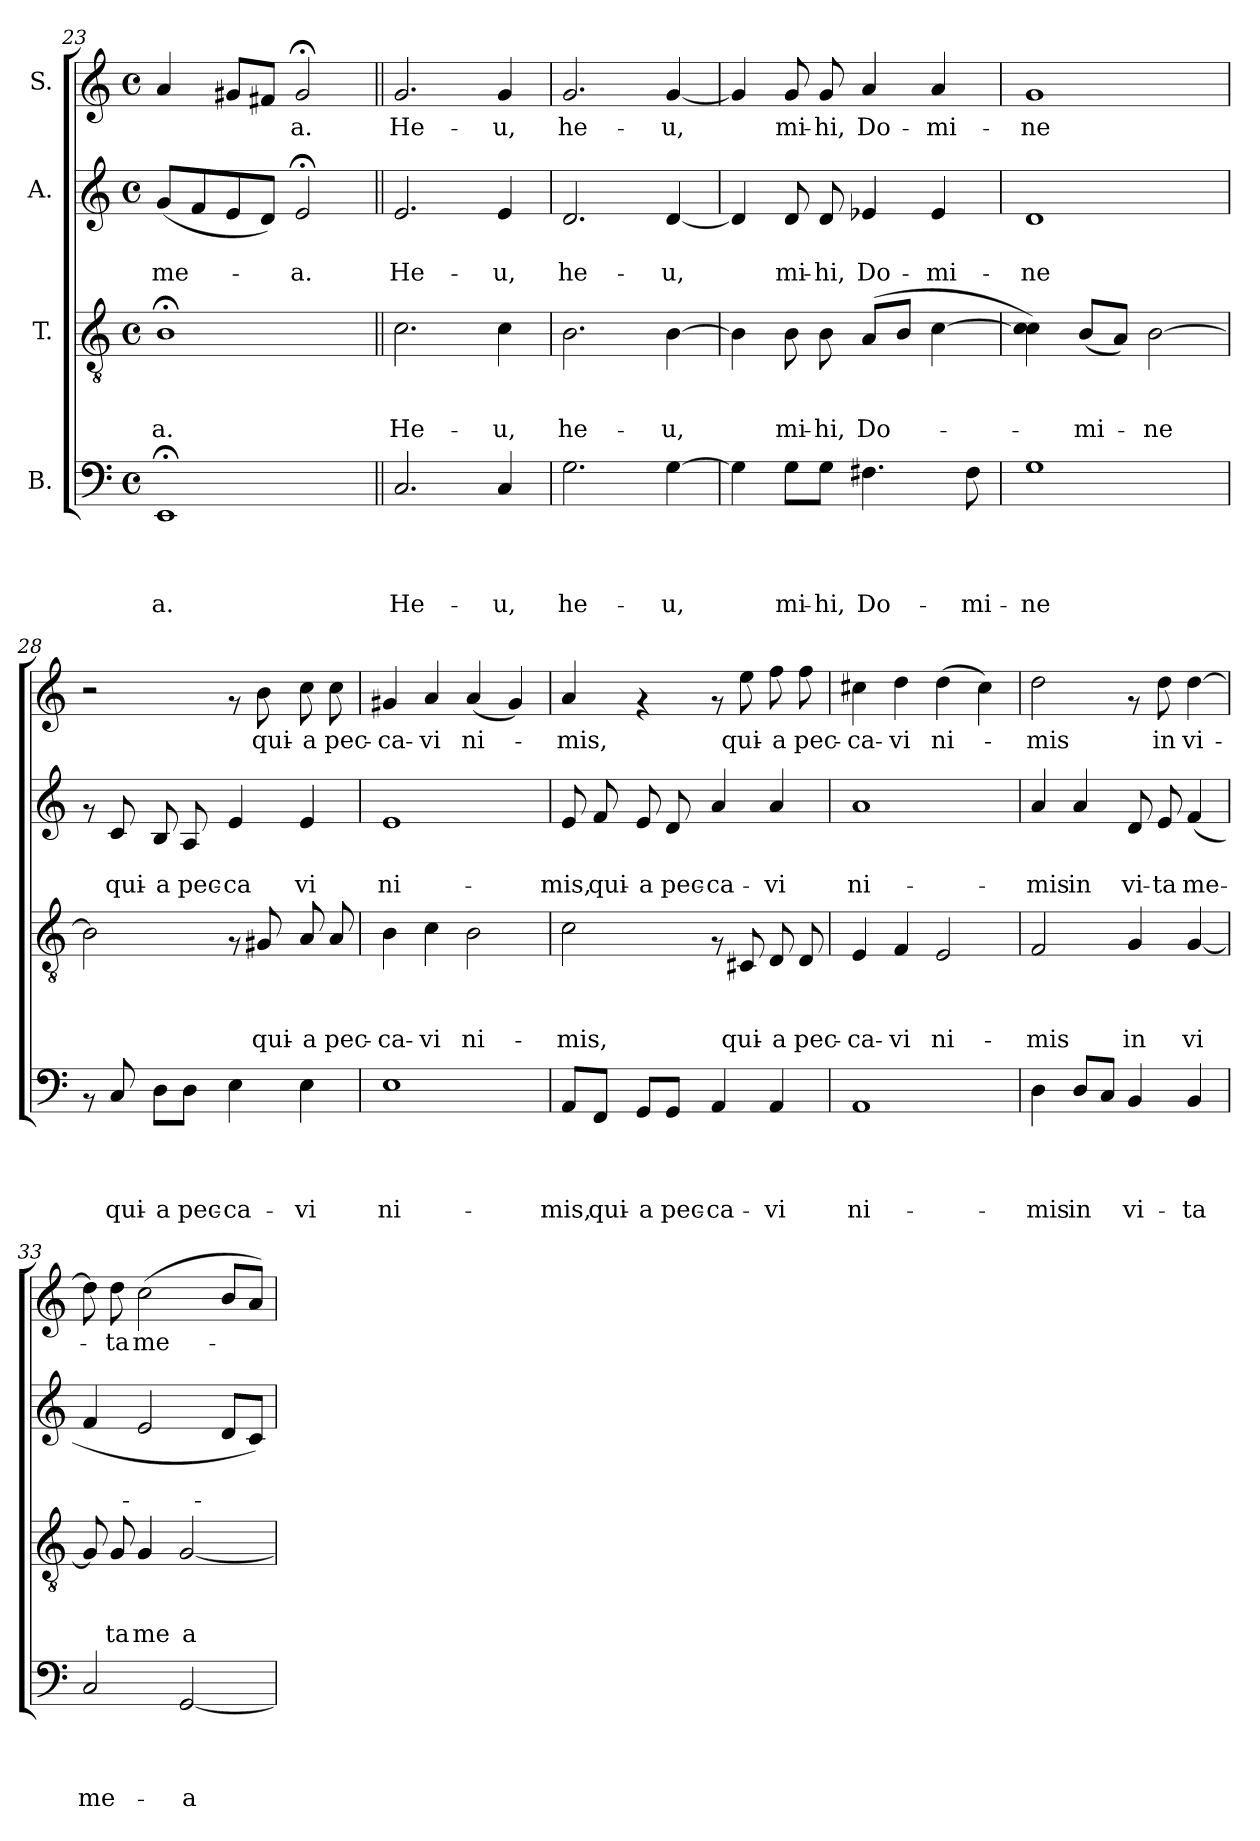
**kern	**text	**text	**text	**text	**kern	**text	**text	**text	**kern	**text	**text	**kern	**text
*part4	*part4	*part4	*part4	*part4	*part3	*part3	*part3	*part3	*part2	*part2	*part2	*part1	*part1
*staff4	*staff4	*staff4	*staff4	*staff4	*staff3	*staff3	*staff3	*staff3	*staff2	*staff2	*staff2	*staff1	*staff1
*I"B.	*	*	*	*	*I"T.	*	*	*	*I"A.	*	*	*I"S.	*
*clefF4	*	*	*	*	*clefGv2	*	*	*	*clefG2	*	*	*clefG2	*
*k[]	*	*	*	*	*k[]	*	*	*	*k[]	*	*	*k[]	*
*C:	*	*	*	*	*C:	*	*	*	*C:	*	*	*C:	*
*M4/4	*	*	*	*	*M4/4	*	*	*	*M4/4	*	*	*M4/4	*
*met(c)	*	*	*	*	*met(c)	*	*	*	*met(c)	*	*	*met(c)	*
=23	=23	=23	=23	=23	=23	=23	=23	=23	=23	=23	=23	=23	=23
!	!	!	!	!LO:LY:b	!	!	!	!LO:LY:b	!	!	!LO:LY:b	!	!
1EE;<	.	.	.	-a.	1B;	.	.	-a.	(>8g/L	.	me-	4a/	.
.	.	.	.	.	.	.	.	.	8f/	.	.	.	.
.	.	.	.	.	.	.	.	.	8e/	.	.	8g#X/L	.
.	.	.	.	.	.	.	.	.	8d/J)	.	.	8f#X/J	.
!	!	!	!	!	!	!	!	!	!	!	!LO:LY:b	!	!LO:LY:b
.	.	.	.	.	.	.	.	.	2e;</	.	-a.	2g#;</	-a.
!!LO:PB:g=z
=24||	=24||	=24||	=24||	=24||	=24||	=24||	=24||	=24||	=24||	=24||	=24||	=24||	=24||
!	!	!	!	!LO:LY:b	!	!	!	!LO:LY:b	!	!	!LO:LY:b	!	!LO:LY:b
2.C/	.	.	.	He-	2.c\	.	.	He-	2.e/	.	He-	2.g/	He-
!	!	!	!	!LO:LY:b	!	!	!	!LO:LY:b	!	!	!LO:LY:b	!	!LO:LY:b
4C/	.	.	.	-u,	4c\	.	.	-u,	4e/	.	-u,	4g/	-u,
=25	=25	=25	=25	=25	=25	=25	=25	=25	=25	=25	=25	=25	=25
!	!	!	!	!LO:LY:b	!	!	!	!LO:LY:b	!	!	!LO:LY:b	!	!LO:LY:b
2.G\	.	.	.	he-	2.B\	.	.	he-	2.d/	.	he-	2.g/	he-
!	!	!	!	!LO:LY:b	!	!	!	!LO:LY:b	!	!	!LO:LY:b	!	!LO:LY:b
[>4G\	.	.	.	-u,	[>4B\	.	.	-u,	[>4d/	.	-u,	[>4g/	-u,
=26	=26	=26	=26	=26	=26	=26	=26	=26	=26	=26	=26	=26	=26
4G\]	.	.	.	.	4B\]	.	.	.	4d/]	.	.	4g/]	.
!	!	!	!	!LO:LY:b	!	!	!	!LO:LY:b	!	!	!LO:LY:b	!	!LO:LY:b
8G\L	.	.	.	mi-	8B\	.	.	mi-	8d/	.	mi-	8g/	mi-
!	!	!	!	!LO:LY:b	!	!	!	!LO:LY:b	!	!	!LO:LY:b	!	!LO:LY:b
8G\J	.	.	.	-hi,	8B\	.	.	-hi,	8d/	.	-hi,	8g/	-hi,
!	!	!	!	!LO:LY:b	!	!	!	!LO:LY:b	!	!	!LO:LY:b	!	!LO:LY:b
4.F#X\	.	.	.	Do-	(>8A/L	.	.	Do-	4e-X/	.	Do-	4a/	Do-
.	.	.	.	.	8B/J	.	.	.	.	.	.	.	.
!	!	!	!	!	!	!	!	!	!	!	!LO:LY:b	!	!LO:LY:b
.	.	.	.	.	[>4c\	.	.	.	4e-/	.	-mi-	4a/	-mi-
!	!	!	!	!LO:LY:b	!	!	!	!	!	!	!	!	!
8F#\	.	.	.	-mi-	.	.	.	.	.	.	.	.	.
=27	=27	=27	=27	=27	=27	=27	=27	=27	=27	=27	=27	=27	=27
!	!	!	!	!LO:LY:b	!	!	!	!	!	!	!LO:LY:b	!	!LO:LY:b
1G	.	.	.	-ne	4c\] 4c\)	.	.	.	1d	.	-ne	1g	-ne
!	!	!	!	!	!	!	!	!LO:LY:b	!	!	!	!	!
.	.	.	.	.	(>8B/L	.	.	-mi-	.	.	.	.	.
.	.	.	.	.	8A/J)	.	.	.	.	.	.	.	.
!	!	!	!	!	!	!	!	!LO:LY:b	!	!	!	!	!
.	.	.	.	.	[>2B\	.	.	-ne	.	.	.	.	.
=28	=28	=28	=28	=28	=28	=28	=28	=28	=28	=28	=28	=28	=28
8rAA	.	.	.	.	2B\]	.	.	.	8rf	.	.	2r	.
!	!	!	!	!LO:LY:b	!	!	!	!	!	!	!LO:LY:b	!	!
8C/	.	.	.	qui-	.	.	.	.	8c/	.	qui-	.	.
!	!	!	!	!LO:LY:b	!	!	!	!	!	!	!LO:LY:b	!	!
8D\L	.	.	.	-a	.	.	.	.	8B/	.	-a	.	.
!	!	!	!	!LO:LY:b	!	!	!	!	!	!	!LO:LY:b	!	!
8D\J	.	.	.	pec-	.	.	.	.	8A/	.	pec-	.	.
!	!	!	!	!LO:LY:b	!	!	!	!	!	!	!LO:LY:b	!	!
4E\	.	.	.	-ca-	8rF	.	.	.	4e/	.	-ca	8rf	.
!	!	!	!	!	!	!	!	!LO:LY:b	!	!	!	!	!LO:LY:b
.	.	.	.	.	8G#X/	.	.	qui-	.	.	.	8b\	qui-
!	!	!	!	!LO:LY:b	!	!	!	!LO:LY:b	!	!	!LO:LY:b	!	!LO:LY:b
4E\	.	.	.	-vi	8A/	.	.	-a	4e/	.	vi	8cc\	-a
!	!	!	!	!	!	!	!	!LO:LY:b	!	!	!	!	!LO:LY:b
.	.	.	.	.	8A/	.	.	pec-	.	.	.	8cc\	pec-
!!LO:PB:g=z
=29	=29	=29	=29	=29	=29	=29	=29	=29	=29	=29	=29	=29	=29
!	!	!	!	!LO:LY:b	!	!	!	!LO:LY:b	!	!	!LO:LY:b	!	!LO:LY:b
1E	.	.	.	ni-	4B\	.	.	-ca-	1e	.	ni-	4g#X/	-ca-
!	!	!	!	!	!	!	!	!LO:LY:b	!	!	!	!	!LO:LY:b
.	.	.	.	.	4c\	.	.	-vi	.	.	.	4a/	-vi
!	!	!	!	!	!	!	!	!LO:LY:b	!	!	!	!	!LO:LY:b
.	.	.	.	.	2B\	.	.	ni-	.	.	.	(>4a/	ni-
.	.	.	.	.	.	.	.	.	.	.	.	4g#/)	.
=30	=30	=30	=30	=30	=30	=30	=30	=30	=30	=30	=30	=30	=30
!	!	!	!	!LO:LY:b	!	!	!	!LO:LY:b	!	!	!LO:LY:b	!	!LO:LY:b
8AA/L	.	.	.	-mis,	2c\	.	.	-mis,	8e/	.	-mis,	4a/	-mis,
!	!	!	!	!LO:LY:b	!	!	!	!	!	!	!LO:LY:b	!	!
8FF/J	.	.	.	qui-	.	.	.	.	8f/	.	qui-	.	.
!	!	!	!	!LO:LY:b	!	!	!	!	!	!	!LO:LY:b	!	!
8GG/L	.	.	.	-a	.	.	.	.	8e/	.	-a	4rf	.
!	!	!	!	!LO:LY:b	!	!	!	!	!	!	!LO:LY:b	!	!
8GG/J	.	.	.	pec-	.	.	.	.	8d/	.	pec-	.	.
!	!	!	!	!LO:LY:b	!	!	!	!	!	!	!LO:LY:b	!	!
4AA/	.	.	.	-ca-	8rF	.	.	.	4a/	.	-ca-	8rf	.
!	!	!	!	!	!	!	!	!LO:LY:b	!	!	!	!	!LO:LY:b
.	.	.	.	.	8C#X/	.	.	qui-	.	.	.	8ee\	qui-
!	!	!	!	!LO:LY:b	!	!	!	!LO:LY:b	!	!	!LO:LY:b	!	!LO:LY:b
4AA/	.	.	.	-vi	8D/	.	.	-a	4a/	.	-vi	8ff\	-a
!	!	!	!	!	!	!	!	!LO:LY:b	!	!	!	!	!LO:LY:b
.	.	.	.	.	8D/	.	.	pec-	.	.	.	8ff\	pec-
=31	=31	=31	=31	=31	=31	=31	=31	=31	=31	=31	=31	=31	=31
!	!	!	!	!LO:LY:b	!	!	!	!LO:LY:b	!	!	!LO:LY:b	!	!LO:LY:b
1AA	.	.	.	ni-	4E/	.	.	-ca-	1a	.	ni-	4cc#X\	-ca-
!	!	!	!	!	!	!	!	!LO:LY:b	!	!	!	!	!LO:LY:b
.	.	.	.	.	4F/	.	.	-vi	.	.	.	4dd\	-vi
!	!	!	!	!	!	!	!	!LO:LY:b	!	!	!	!	!LO:LY:b
.	.	.	.	.	2E/	.	.	ni-	.	.	.	(>4dd\	ni-
.	.	.	.	.	.	.	.	.	.	.	.	4cc#\)	.
=32	=32	=32	=32	=32	=32	=32	=32	=32	=32	=32	=32	=32	=32
!	!	!	!	!LO:LY:b	!	!	!	!LO:LY:b	!	!	!LO:LY:b	!	!LO:LY:b
4D\	.	.	.	-mis	2F/	.	.	-mis	4a/	.	-mis	2dd\	-mis
!	!	!	!	!LO:LY:b	!	!	!	!	!	!	!LO:LY:b	!	!
8D/L	.	.	.	in	.	.	.	.	4a/	.	in	.	.
8C/J	.	.	.	.	.	.	.	.	.	.	.	.	.
!	!	!	!	!LO:LY:b	!	!	!	!LO:LY:b	!	!	!LO:LY:b	!	!
4BB/	.	.	.	vi-	4G/	.	.	in	8d/	.	vi-	8rf	.
!	!	!	!	!	!	!	!	!	!	!	!LO:LY:b	!	!LO:LY:b
.	.	.	.	.	.	.	.	.	8e/	.	-ta	8dd\	in
!	!	!	!	!LO:LY:b	!	!	!	!LO:LY:b	!	!	!LO:LY:b	!	!LO:LY:b
4BB/	.	.	.	-ta	[<4G/	.	.	vi	(>4f/	.	me-	[<4dd\	vi-
!!LO:LB:g=z
=33	=33	=33	=33	=33	=33	=33	=33	=33	=33	=33	=33	=33	=33
!	!	!	!	!LO:LY:b	!	!	!	!	!	!	!	!	!
2C/	.	.	.	me-	8G/]	.	.	.	4f/	.	.	8dd\]	.
!	!	!	!	!	!	!	!	!LO:LY:b	!	!	!	!	!LO:LY:b
.	.	.	.	.	8G/	.	.	ta	.	.	.	8dd\	-ta
!	!	!	!	!	!	!	!	!LO:LY:b	!	!	!	!	!LO:LY:b
.	.	.	.	.	4G/	.	.	me	2e/	.	.	(>2cc\	me-
!	!	!	!	!LO:LY:b	!	!	!	!LO:LY:b	!	!	!	!	!
[>2GG/	.	.	.	-a	[>2G/	.	.	a	.	.	.	.	.
.	.	.	.	.	.	.	.	.	8d/L	.	.	8b/L	.
.	.	.	.	.	.	.	.	.	8c/J)	.	.	8a/J)	.
=	=	=	=	=	=	=	=	=	=	=	=	=	=
*-	*-	*-	*-	*-	*-	*-	*-	*-	*-	*-	*-	*-	*-
